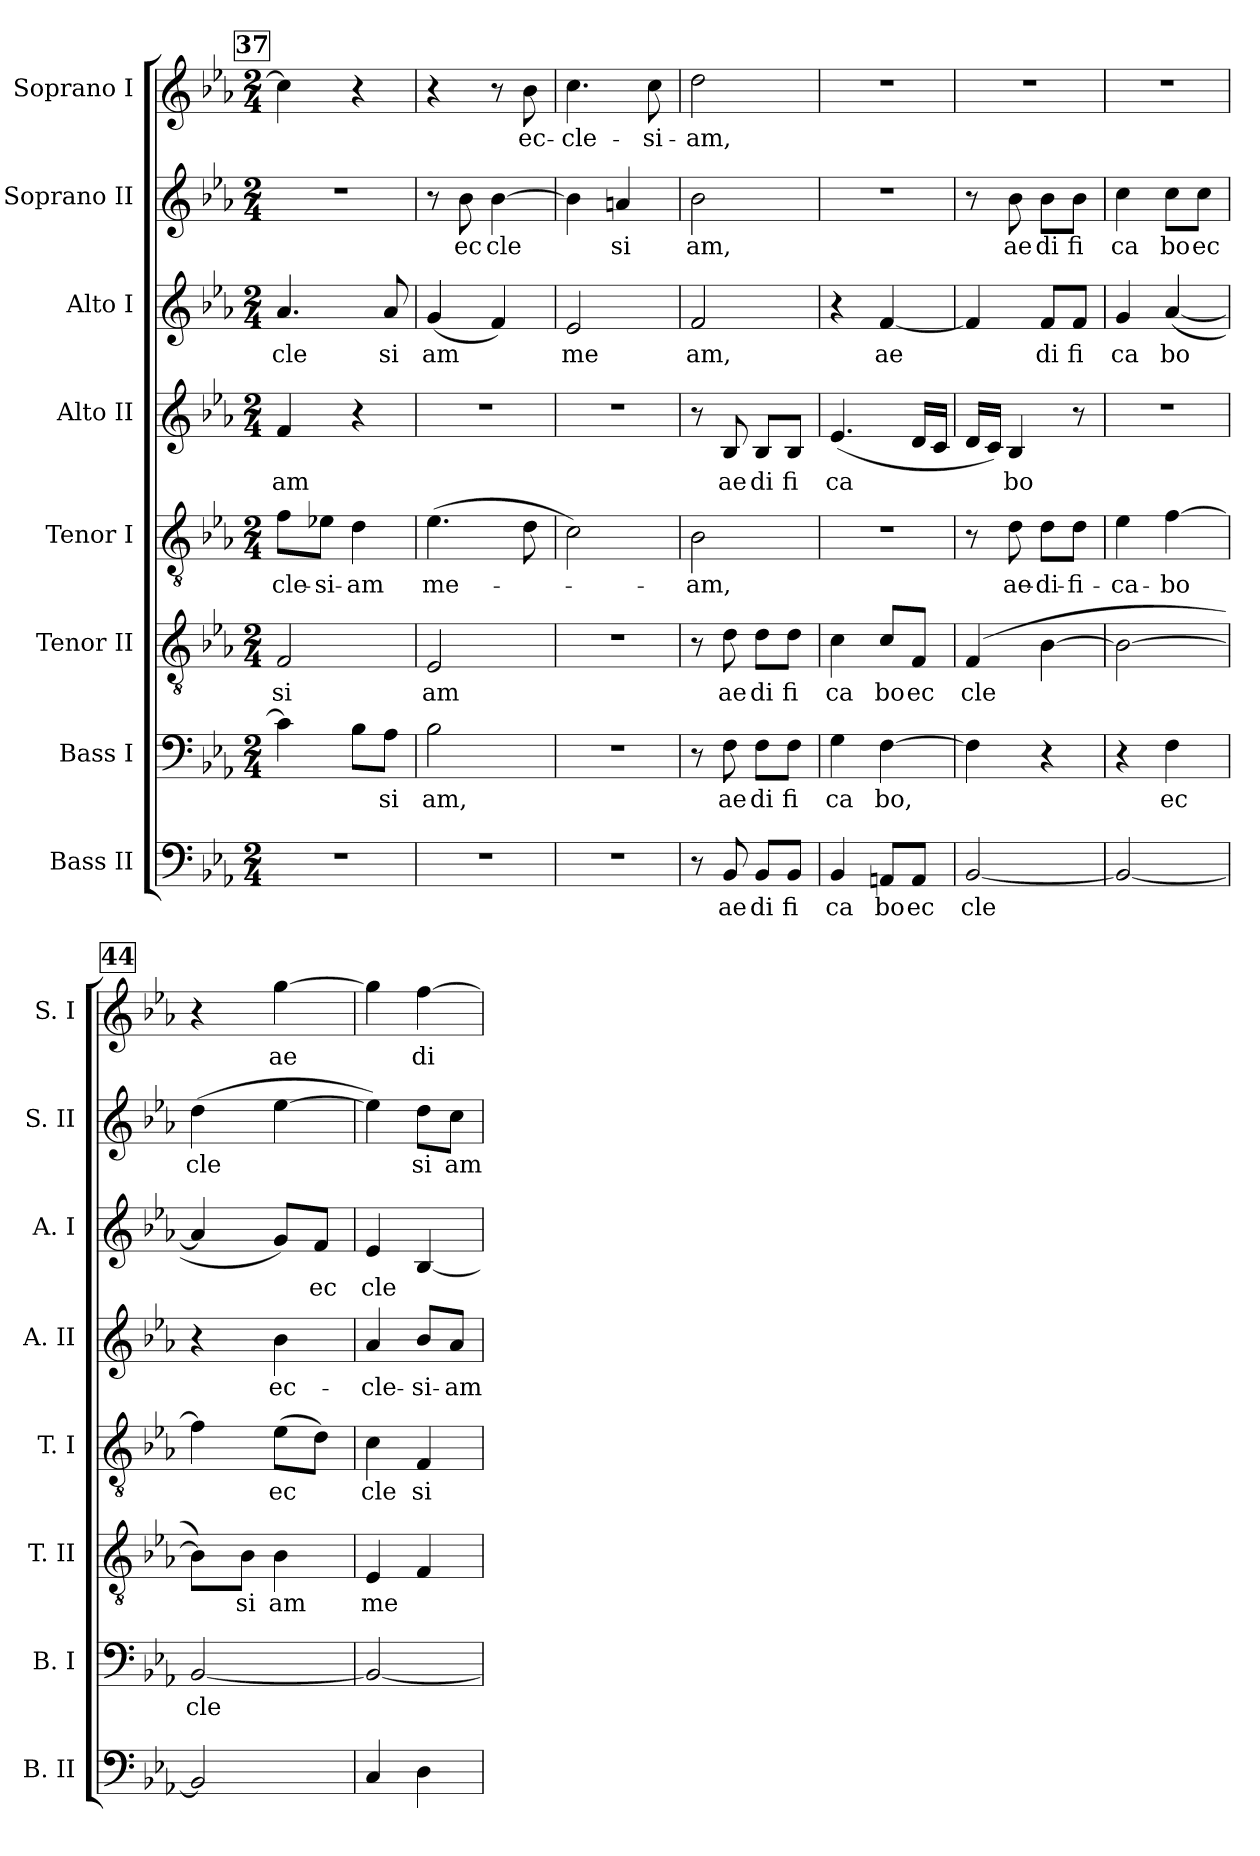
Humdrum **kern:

**kern	**text	**kern	**text	**kern	**text	**kern	**text	**kern	**text	**kern	**text	**kern	**text	**kern	**text
*part8	*part8	*part7	*part7	*part6	*part6	*part5	*part5	*part4	*part4	*part3	*part3	*part2	*part2	*part1	*part1
*staff8	*staff8	*staff7	*staff7	*staff6	*staff6	*staff5	*staff5	*staff4	*staff4	*staff3	*staff3	*staff2	*staff2	*staff1	*staff1
*I"Bass II	*	*I"Bass I	*	*I"Tenor II	*	*I"Tenor I	*	*I"Alto II	*	*I"Alto I	*	*I"Soprano II	*	*I"Soprano I	*
*I'B. II	*	*I'B. I	*	*I'T. II	*	*I'T. I	*	*I'A. II	*	*I'A. I	*	*I'S. II	*	*I'S. I	*
!!LO:LB:g=z
*clefF4	*	*clefF4	*	*clefGv2	*	*clefGv2	*	*clefG2	*	*clefG2	*	*clefG2	*	*clefG2	*
*k[b-e-a-]	*	*k[b-e-a-]	*	*k[b-e-a-]	*	*k[b-e-a-]	*	*k[b-e-a-]	*	*k[b-e-a-]	*	*k[b-e-a-]	*	*k[b-e-a-]	*
*E-:	*	*E-:	*	*E-:	*	*E-:	*	*E-:	*	*E-:	*	*E-:	*	*E-:	*
*M2/4	*	*M2/4	*	*M2/4	*	*M2/4	*	*M2/4	*	*M2/4	*	*M2/4	*	*M2/4	*
!!LO:REH:place=s1:a:B:fs=7:t=37
=37	=37	=37	=37	=37	=37	=37	=37	=37	=37	=37	=37	=37	=37	=37	=37
!LO:N:vis=1	!	!	!	!	!LO:LY:b:cj	!	!LO:LY:b:cj	!	!LO:LY:b:cj	!	!LO:LY:b:cj	!LO:N:vis=1	!	!	!
*	*	*	*	*	*	*	*	*	*	*	*	*^	*	*	*
2r	.	4c\]	.	2F/	-si	8f\L	-cle-	4f/	am	4.a-/	cle	2r	16ryy	.	4cc\]	.
.	.	.	.	.	.	.	.	.	.	.	.	.	4..ryy	.	.	.
!	!	!	!	!	!	!	!LO:LY:b:cj	!	!	!	!	!	!	!	!	!
.	.	.	.	.	.	8e-X\J	-si-	.	.	.	.	.	.	.	.	.
!	!	!	!	!	!	!	!LO:LY:b:cj	!	!	!	!	!	!	!	!	!
.	.	8B-\L	.	.	.	4d\	-am	4r	.	.	.	.	.	.	4r	.
!	!	!	!LO:LY:b:cj	!	!	!	!	!	!	!	!LO:LY:b:cj	!	!	!	!	!
.	.	8A-\J	si	.	.	.	.	.	.	8a-/	si	.	.	.	.	.
=38	=38	=38	=38	=38	=38	=38	=38	=38	=38	=38	=38	=38	=38	=38	=38	=38
!LO:N:vis=1	!	!	!LO:LY:b:cj	!	!LO:LY:b:cj	!	!LO:LY:b	!LO:N:vis=1	!	!	!LO:LY:b	!	!	!	!	!
*	*	*	*	*	*	*	*	*	*	*	*	*v	*v	*	*	*
2r	.	2B-\	am,	2E-/	am	(>4.e-\	me-	2r	.	(<4g/	am	8r	.	4r	.
!	!	!	!	!	!	!	!	!	!	!	!	!	!LO:LY:b:cj	!	!
.	.	.	.	.	.	.	.	.	.	.	.	8b-\	ec	.	.
!	!	!	!	!	!	!	!	!	!	!	!	!	!LO:LY:b	!	!
.	.	.	.	.	.	.	.	.	.	4f/)	.	[>4b-\	cle	8r	.
!	!	!	!	!	!	!	!	!	!	!	!	!	!	!	!LO:LY:b:cj
.	.	.	.	.	.	8d\	.	.	.	.	.	.	.	8b-\	ec-
=39	=39	=39	=39	=39	=39	=39	=39	=39	=39	=39	=39	=39	=39	=39	=39
!LO:N:vis=1	!	!LO:N:vis=1	!	!LO:N:vis=1	!	!	!	!LO:N:vis=1	!	!	!LO:LY:b:cj	!	!	!	!LO:LY:b:cj
2r	.	2r	.	2r	.	2c\)	.	2r	.	2e-/	me	4b-\]	.	4.cc\	-cle-
!	!	!	!	!	!	!	!	!	!	!	!	!	!LO:LY:b:cj	!	!
.	.	.	.	.	.	.	.	.	.	.	.	4an/	si	.	.
!	!	!	!	!	!	!	!	!	!	!	!	!	!	!	!LO:LY:b:cj
.	.	.	.	.	.	.	.	.	.	.	.	.	.	8cc\	-si-
=40	=40	=40	=40	=40	=40	=40	=40	=40	=40	=40	=40	=40	=40	=40	=40
!	!	!	!	!	!	!	!LO:LY:b:cj	!	!	!	!LO:LY:b:cj	!	!LO:LY:b:cj	!	!LO:LY:b:cj
8r	.	8r	.	8r	.	2B-\	-am,	8r	.	2f/	am,	2b-\	am,	2dd\	-am,
!	!LO:LY:b:cj	!	!LO:LY:b:cj	!	!LO:LY:b:cj	!	!	!	!LO:LY:b:cj	!	!	!	!	!	!
8BB-/	ae	8F\	ae	8d\	ae	.	.	8B-/	ae	.	.	.	.	.	.
!	!LO:LY:b:cj	!	!LO:LY:b:cj	!	!LO:LY:b:cj	!	!	!	!LO:LY:b:cj	!	!	!	!	!	!
8BB-/L	di	8F\L	di	8d\L	di	.	.	8B-/L	di	.	.	.	.	.	.
!	!LO:LY:b:cj	!	!LO:LY:b:cj	!	!LO:LY:b:cj	!	!	!	!LO:LY:b:cj	!	!	!	!	!	!
8BB-/J	fi	8F\J	fi	8d\J	fi	.	.	8B-/J	fi	.	.	.	.	.	.
=41	=41	=41	=41	=41	=41	=41	=41	=41	=41	=41	=41	=41	=41	=41	=41
!	!LO:LY:b:cj	!	!LO:LY:b:cj	!	!LO:LY:b:cj	!LO:N:vis=1	!	!	!LO:LY:b:cj	!	!	!LO:N:vis=1	!	!LO:N:vis=1	!
4BB-/	ca	4G\	ca	4c\	ca	2r	.	(<4.e-/	ca	4r	.	2r	.	2r	.
!	!LO:LY:b:cj	!	!LO:LY:b	!	!LO:LY:b:cj	!	!	!	!	!	!LO:LY:b:cj	!	!	!	!
8AAn/L	bo	[>4F\	bo,	8c/L	bo	.	.	.	.	[<4f/	ae	.	.	.	.
!	!LO:LY:b:cj	!	!	!	!LO:LY:b:cj	!	!	!	!	!	!	!	!	!	!
8AA/J	ec	.	.	8F/J	ec	.	.	16d/L	.	.	.	.	.	.	.
.	.	.	.	.	.	.	.	16c/J	.	.	.	.	.	.	.
=42	=42	=42	=42	=42	=42	=42	=42	=42	=42	=42	=42	=42	=42	=42	=42
!	!LO:LY:b	!	!	!	!LO:LY:b	!	!	!	!	!	!	!	!	!LO:N:vis=1	!
[<2BB-/	cle	4F\]	.	(<4F/	cle	8r	.	16d/L	.	4f/]	.	8r	.	2r	.
.	.	.	.	.	.	.	.	16c/J)	.	.	.	.	.	.	.
!	!	!	!	!	!	!	!LO:LY:b:cj	!	!LO:LY:b:cj	!	!	!	!LO:LY:b:cj	!	!
.	.	.	.	.	.	8d\	ae-	4B-/	bo	.	.	8b-\	ae	.	.
!	!	!	!	!	!	!	!LO:LY:b:cj	!	!	!	!LO:LY:b:cj	!	!LO:LY:b:cj	!	!
.	.	4r	.	[>4B-\	.	8d\L	-di-	.	.	8f/L	di	8b-\L	di	.	.
!	!	!	!	!	!	!	!LO:LY:b:cj	!	!	!	!LO:LY:b:cj	!	!LO:LY:b:cj	!	!
.	.	.	.	.	.	8d\J	-fi-	8r	.	8f/J	fi	8b-\J	fi	.	.
=43	=43	=43	=43	=43	=43	=43	=43	=43	=43	=43	=43	=43	=43	=43	=43
!	!	!	!	!	!	!	!LO:LY:b:cj	!LO:N:vis=1	!	!	!LO:LY:b:cj	!	!LO:LY:b:cj	!LO:N:vis=1	!
2BB-/_>	.	4r	.	2B-\_<	.	4e-\	-ca-	2r	.	4g/	ca	4cc\	ca	2r	.
!	!	!	!LO:LY:b:cj	!	!	!	!LO:LY:b:cj	!	!	!	!LO:LY:b:cj	!	!LO:LY:b:cj	!	!
.	.	4F\	ec	.	.	[>4f\	-bo	.	.	(>[>4a-/	bo	8cc\L	bo	.	.
!	!	!	!	!	!	!	!	!	!	!	!	!	!LO:LY:b:cj	!	!
.	.	.	.	.	.	.	.	.	.	.	.	8cc\J	ec	.	.
!!LO:PB:g=z
!!LO:REH:place=s1:a:B:fs=7:t=44
=44	=44	=44	=44	=44	=44	=44	=44	=44	=44	=44	=44	=44	=44	=44	=44
!	!	!	!LO:LY:b	!	!	!	!	!	!	!	!	!	!LO:LY:b	!	!
*^	*	*^	*	*	*	*	*	*	*	*	*	*	*	*	*
2BB-/]	16..ryy	.	[<2BB-/	16ryy	cle	8B-\L])	.	4f\]	.	4r	.	4a-/]	.	(>4dd\	cle	4r	.
.	.	.	.	4..ryy	.	.	.	.	.	.	.	.	.	.	.	.	.
.	4ryy	.	.	.	.	.	.	.	.	.	.	.	.	.	.	.	.
!	!	!	!	!	!	!	!LO:LY:b:cj	!	!	!	!	!	!	!	!	!	!
.	.	.	.	.	.	8B-\J	si	.	.	.	.	.	.	.	.	.	.
!	!	!	!	!	!	!	!LO:LY:b:cj	!	!LO:LY:b:cj	!	!LO:LY:b:cj	!	!	!	!	!	!LO:LY:b:cj
.	.	.	.	.	.	4B-\	am	(>8e-\L	ec	4b-\	ec-	8g/L)	.	[>4ee-\	.	[>4gg\	ae
.	8ryy	.	.	.	.	.	.	.	.	.	.	.	.	.	.	.	.
!	!	!	!	!	!	!	!	!	!	!	!	!	!LO:LY:b:cj	!	!	!	!
.	.	.	.	.	.	.	.	8d\J)	.	.	.	8f/J	ec	.	.	.	.
.	64ryy	.	.	.	.	.	.	.	.	.	.	.	.	.	.	.	.
=45	=45	=45	=45	=45	=45	=45	=45	=45	=45	=45	=45	=45	=45	=45	=45	=45	=45
!	!	!	!	!	!	!	!LO:LY:b	!	!LO:LY:b:cj	!	!LO:LY:b:cj	!	!LO:LY:b	!	!	!	!
*v	*v	*	*	*	*	*	*	*	*	*	*	*	*	*	*	*	*
*	*	*v	*v	*	*	*	*	*	*	*	*	*	*	*	*	*
4C/	.	2BB-/_<	.	4E-/	me	4c\	cle	4a-/	-cle-	4e-/	cle	4ee-\])	.	4gg\]	.
!	!	!	!	!	!	!	!LO:LY:b:cj	!	!LO:LY:b:cj	!	!	!	!LO:LY:b:cj	!	!LO:LY:b:cj
4D\	.	.	.	4F/	.	4F/	si	8b-/L	-si-	[<4B-/	.	8dd\L	si	[>4ff\	di
!	!	!	!	!	!	!	!	!	!LO:LY:b:cj	!	!	!	!LO:LY:b:cj	!	!
.	.	.	.	.	.	.	.	8a-/J	-am	.	.	8cc\J	am	.	.
=	=	=	=	=	=	=	=	=	=	=	=	=	=	=	=
*-	*-	*-	*-	*-	*-	*-	*-	*-	*-	*-	*-	*-	*-	*-	*-
